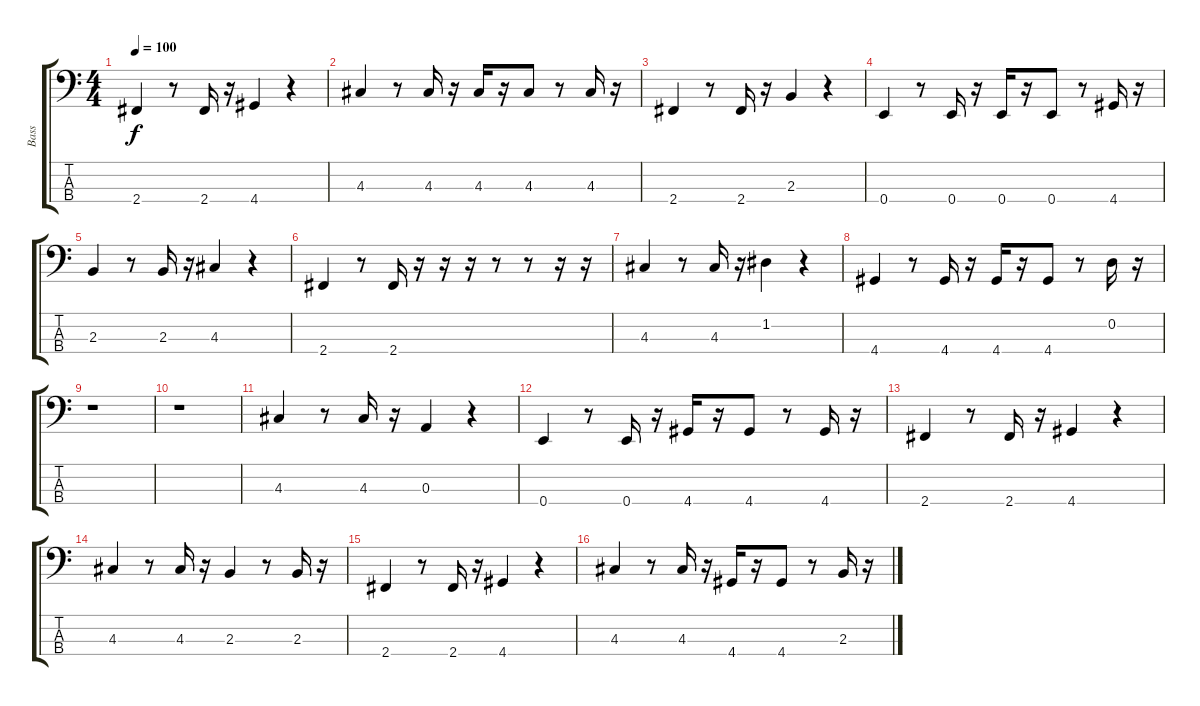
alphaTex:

\track ("Bass" "Bass") {instrument electricbassfinger}
\staff {score tabs}
\tuning (G2 D2 A1 E1) {hide}
\ts (4 4)
\tempo 100
\clef f4
\ks c
2.4.4{dy f} r.8 2.4.16 r.16 4.4.4 r.4 |
4.3.4 r.8 4.3.16 r.16 4.3.16 r.16 4.3.8 r.8 4.3.16 r.16 |
2.4.4 r.8 2.4.16 r.16 2.3.4 r.4 |
0.4.4 r.8 0.4.16 r.16 0.4.16 r.16 0.4.8 r.8 4.4.16 r.16 |
2.3.4 r.8 2.3.16 r.16 4.3.4 r.4 |
2.4.4 r.8 2.4.16 r.16 r.16 r.16 r.8 r.8 r.16 r.16 |
4.3.4 r.8 4.3.16 r.16 1.2.4 r.4 |
4.4.4 r.8 4.4.16 r.16 4.4.16 r.16 4.4.8 r.8 0.2.16 r.16 |
r.1 |
r.1 |
4.3.4 r.8 4.3.16 r.16 0.3.4 r.4 |
0.4.4 r.8 0.4.16 r.16 4.4.16 r.16 4.4.8 r.8 4.4.16 r.16 |
2.4.4 r.8 2.4.16 r.16 4.4.4 r.4 |
4.3.4 r.8 4.3.16 r.16 2.3.4 r.8 2.3.16 r.16 |
2.4.4 r.8 2.4.16 r.16 4.4.4 r.4 |
4.3.4 r.8 4.3.16 r.16 4.4.16 r.16 4.4.8 r.8 2.3.16 r.16
